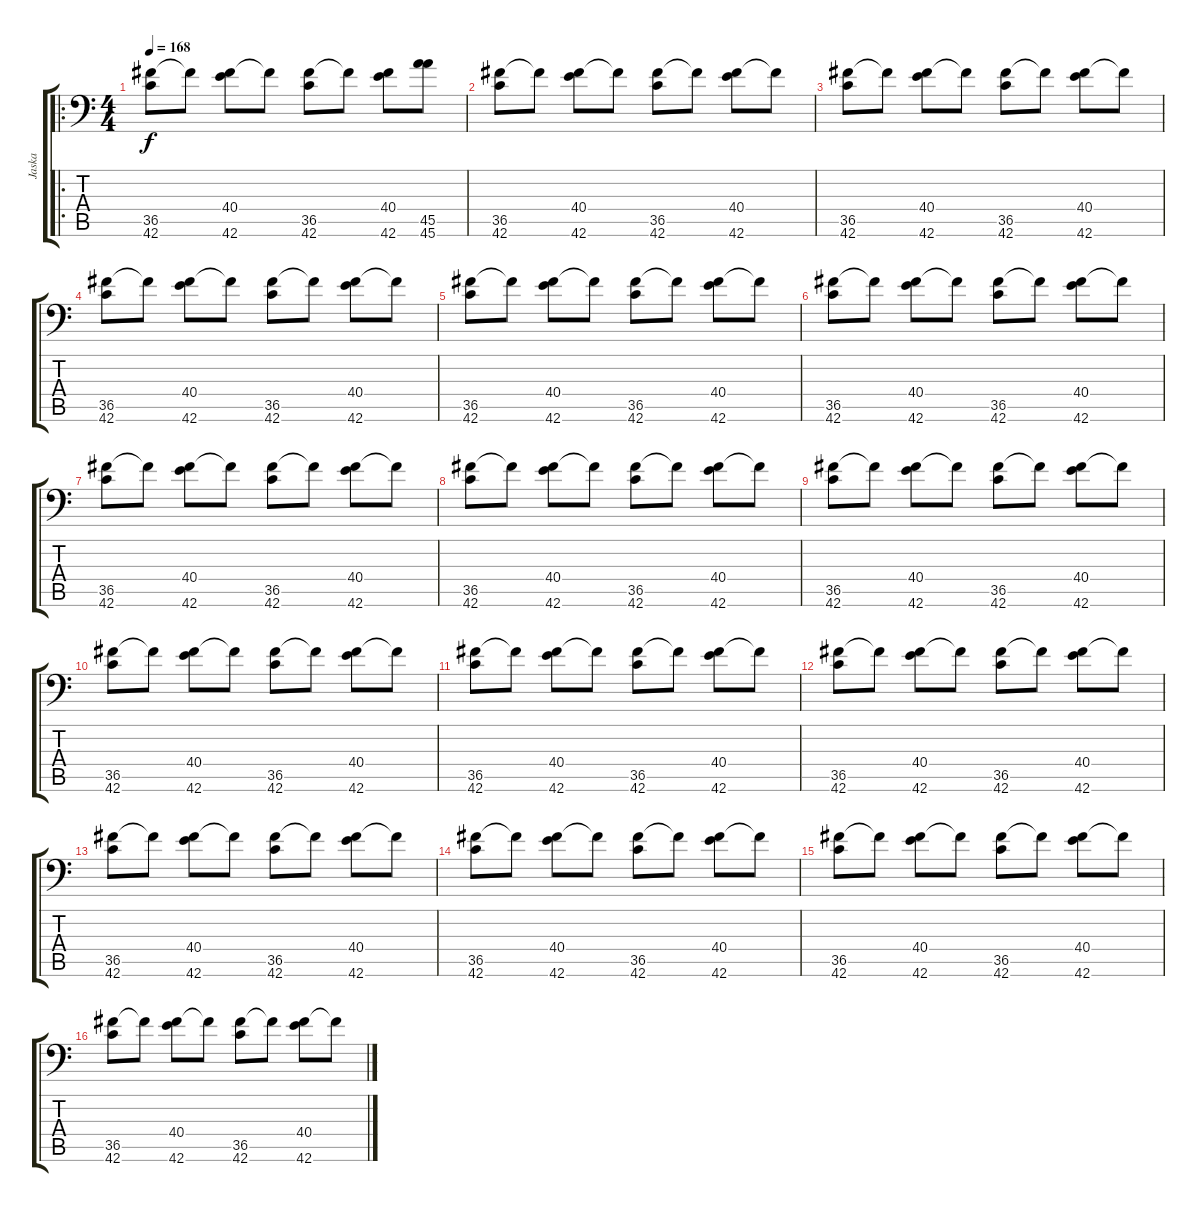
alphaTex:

\track ("Jaska" "Jaska") {instrument acousticgrandpiano}
\staff {score tabs}
\tuning (C-1 C-1 C-1 C-1 C-1 C-1) {hide}
\ro
\ts (4 4)
\tempo 168
\clef f4
\ks c
(36.5 42.6).8{dy f} 42.6{t}.8 (40.4 42.6).8 42.6{t}.8 (36.5 42.6).8 42.6{t}.8 (40.4 42.6).8 (45.5 45.6).8 |
(36.5 42.6).8 42.6{t}.8 (40.4 42.6).8 42.6{t}.8 (36.5 42.6).8 42.6{t}.8 (40.4 42.6).8 42.6{t}.8 |
(36.5 42.6).8 42.6{t}.8 (40.4 42.6).8 42.6{t}.8 (36.5 42.6).8 42.6{t}.8 (40.4 42.6).8 42.6{t}.8 |
(36.5 42.6).8 42.6{t}.8 (40.4 42.6).8 42.6{t}.8 (36.5 42.6).8 42.6{t}.8 (40.4 42.6).8 42.6{t}.8 |
(36.5 42.6).8 42.6{t}.8 (40.4 42.6).8 42.6{t}.8 (36.5 42.6).8 42.6{t}.8 (40.4 42.6).8 42.6{t}.8 |
(36.5 42.6).8 42.6{t}.8 (40.4 42.6).8 42.6{t}.8 (36.5 42.6).8 42.6{t}.8 (40.4 42.6).8 42.6{t}.8 |
(36.5 42.6).8 42.6{t}.8 (40.4 42.6).8 42.6{t}.8 (36.5 42.6).8 42.6{t}.8 (40.4 42.6).8 42.6{t}.8 |
(36.5 42.6).8 42.6{t}.8 (40.4 42.6).8 42.6{t}.8 (36.5 42.6).8 42.6{t}.8 (40.4 42.6).8 42.6{t}.8 |
(36.5 42.6).8 42.6{t}.8 (40.4 42.6).8 42.6{t}.8 (36.5 42.6).8 42.6{t}.8 (40.4 42.6).8 42.6{t}.8 |
(36.5 42.6).8 42.6{t}.8 (40.4 42.6).8 42.6{t}.8 (36.5 42.6).8 42.6{t}.8 (40.4 42.6).8 42.6{t}.8 |
(36.5 42.6).8 42.6{t}.8 (40.4 42.6).8 42.6{t}.8 (36.5 42.6).8 42.6{t}.8 (40.4 42.6).8 42.6{t}.8 |
(36.5 42.6).8 42.6{t}.8 (40.4 42.6).8 42.6{t}.8 (36.5 42.6).8 42.6{t}.8 (40.4 42.6).8 42.6{t}.8 |
(36.5 42.6).8 42.6{t}.8 (40.4 42.6).8 42.6{t}.8 (36.5 42.6).8 42.6{t}.8 (40.4 42.6).8 42.6{t}.8 |
(36.5 42.6).8 42.6{t}.8 (40.4 42.6).8 42.6{t}.8 (36.5 42.6).8 42.6{t}.8 (40.4 42.6).8 42.6{t}.8 |
(36.5 42.6).8 42.6{t}.8 (40.4 42.6).8 42.6{t}.8 (36.5 42.6).8 42.6{t}.8 (40.4 42.6).8 42.6{t}.8 |
(36.5 42.6).8 42.6{t}.8 (40.4 42.6).8 42.6{t}.8 (36.5 42.6).8 42.6{t}.8 (40.4 42.6).8 42.6{t}.8
